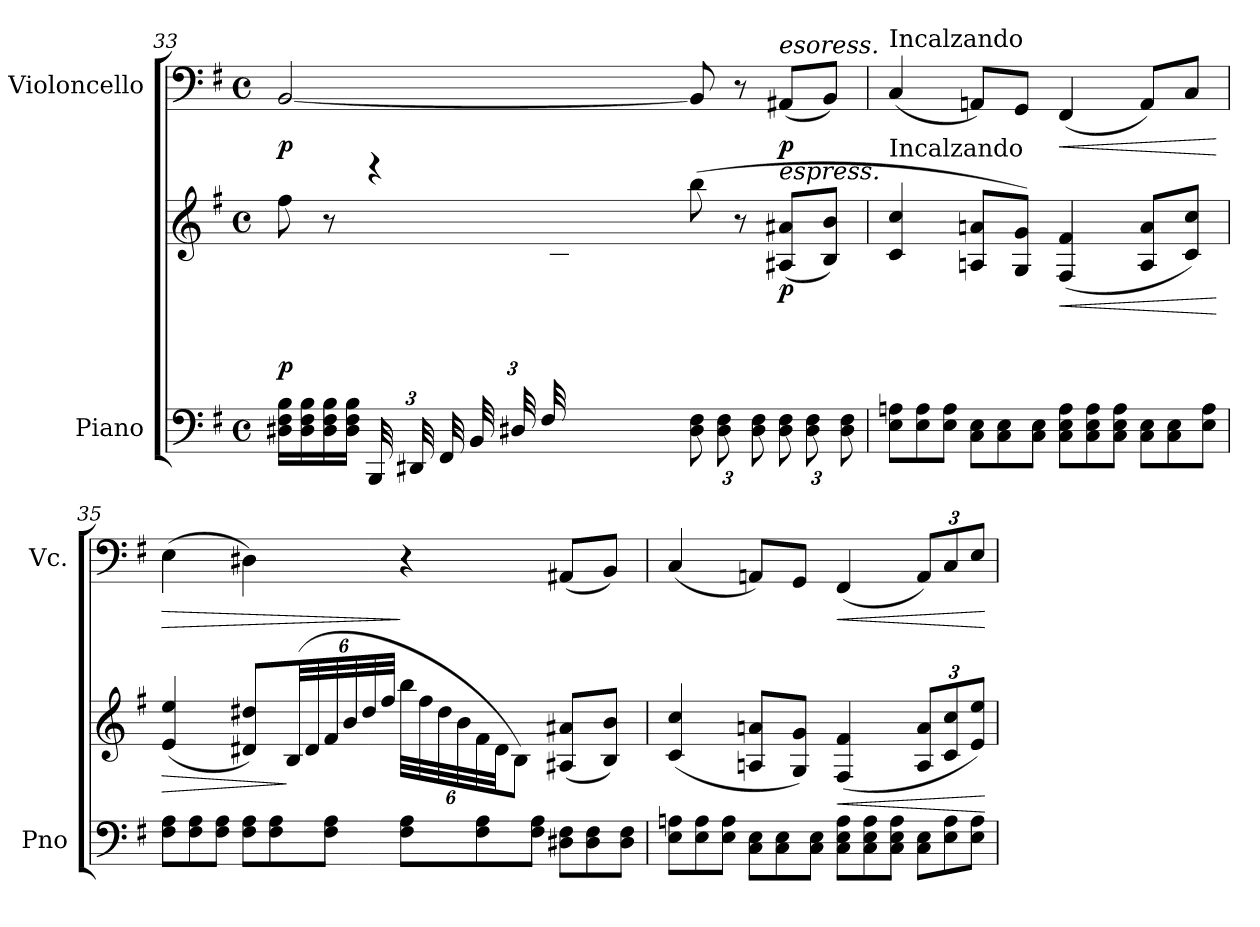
**kern	**kern	**dynam	**kern	**dynam
*part2	*part2	*part2	*part1	*part1
*staff3	*staff2	*staff2/3	*staff1	*staff1
*I"Piano	*	*	*I"Violoncello	*
*I'Pno	*	*	*I'Vc.	*
!!LO:PB:g=z
*clefF4	*clefG2	*	*clefF4	*
*k[f#]	*k[f#]	*	*k[f#]	*
*M4/4	*M4/4	*	*M4/4	*
*met(c)	*met(c)	*	*met(c)	*
=33	=33	=33	=33	=33
*	*^	*	*	*
!	!	!	!LO:DY:b	!	!LO:DY:b
16D#X\ 16F#\ 16B\LL	8ff#\	4.ryy	p	[2BB/	p
16D#\ 16F#\ 16B\	.	.	.	.	.
16D#\ 16F#\ 16B\	8r	.	.	.	.
16D#\ 16F#\ 16B\JJ	.	.	.	.	.
*Xbrackettup	*	*	*	*	*
(<48BBB/LLL	4r	.	.	.	.
48DD#X/	.	.	.	.	.
48FF#/	.	.	.	.	.
48BB/	.	.	.	.	.
48D#X/	.	.	.	.	.
48F#/	.	.	.	.	.
*	*	*Xbrackettup	*	*	*
8ryy	.	48B\	.	.	.
.	.	48d#X\	.	.	.
.	.	48f#\	.	.	.
.	.	48b\	.	.	.
.	.	48dd#X\	.	.	.
.	.	48ff#\JJJ	.	.	.
12D#\ 12F#\L	(8bb\	2ryy	.	8BB/]	.
12D#\ 12F#\	.	.	.	.	.
.	8r	.	.	8r	.
12D#\ 12F#\J	.	.	.	.	.
!	!	!	!	!LO:TX:a:i:t=esoress.	!
!	!LO:TX:a:i:t=espress.	!	!	!	!
!	!	!	!LO:DY:b	!	!LO:DY:b
12D#\ 12F#\L	(<8A#X/ 8a#X/L	.	p	(<8AA#X/L	p
12D#\ 12F#\	.	.	.	.	.
.	8B/ 8b/J)	.	.	8BB/J)	.
12D#\ 12F#\J	.	.	.	.	.
*	*v	*v	*	*	*
=34	=34	=34	=34	=34
*Xtuplet	*	*	*	*
!	!	!	!LO:TX:a:t=Incalzando	!
!	!LO:TX:a:t=Incalzando	!	!	!
12E\ 12An\L	4c/ 4cc/	.	(<4C/	.
12E\ 12A\	.	.	.	.
12E\ 12A\J	.	.	.	.
12C\ 12E\L	8An/ 8an/L	.	8AAn/L)	.
12C\ 12E\	.	.	.	.
.	8G/ 8g/J)	.	8GG/J	.
12C\ 12E\J	.	.	.	.
!	!	!LO:HP:b	!	!LO:HP:b
12C\ 12E\ 12A\L	(<4F#/ 4f#/	<	(<4FF#/	<
12C\ 12E\ 12A\	.	.	.	.
12C\ 12E\ 12A\J	.	.	.	.
12C\ 12E\L	8A/ 8a/L	.	8AA/L)	.
12C\ 12E\	.	.	.	.
.	8c/ 8cc/J)	.	8C/J	.
12E\ 12A\J	.	.	.	.
.	.	[	.	[
!!LO:LB:g=z
=35	=35	=35	=35	=35
!	!	!LO:HP:b	!	!LO:HP:b
12F#\ 12A\L	(<4e/ 4ee/	>	(>4E\	>
12F#\ 12A\	.	.	.	.
12F#\ 12A\J	.	.	.	.
12F#\ 12A\L	8d#X/ 8dd#X/L)	.	4D#X\)	.
12F#\ 12A\	.	.	.	.
.	(>48B/LL	]	.	.
.	48d#/	.	.	.
12F#\ 12A\J	48f#/	.	.	.
.	48b/	.	.	.
.	48dd#/	.	.	.
.	48ff#/JJJ	.	.	.
12F#\ 12A\L	48bb\LLL	.	4r	]
.	48ff#\	.	.	.
.	48dd#\	.	.	.
.	48b\	.	.	.
12F#\ 12A\	48f#\	.	.	.
.	48d#\JJ	.	.	.
.	8B\J)	.	.	.
12F#\ 12A\J	.	.	.	.
12D#X\ 12F#\L	(<8A#X/ 8a#X/L	.	(<8AA#X/L	.
12D#\ 12F#\	.	.	.	.
.	8B/ 8b/J)	.	8BB/J)	.
12D#\ 12F#\J	.	.	.	.
=36	=36	=36	=36	=36
12E\ 12An\L	(<4c/ 4cc/	.	(<4C/	.
12E\ 12A\	.	.	.	.
12E\ 12A\J	.	.	.	.
12C\ 12E\L	8An/ 8an/L	.	8AAn/L)	.
12C\ 12E\	.	.	.	.
.	8G/ 8g/J)	.	8GG/J	.
12C\ 12E\J	.	.	.	.
!	!	!LO:HP:b	!	!LO:HP:b
12C\ 12E\ 12A\L	(<4F#/ 4f#/	<	(<4FF#/	<
12C\ 12E\ 12A\	.	.	.	.
12C\ 12E\ 12A\J	.	.	.	.
*	*	*	*Xbrackettup	*
12C\ 12E\L	12A/ 12a/L	.	12AA/L)	.
12E\ 12A\	12c/ 12cc/	.	12C/	.
12E\ 12A\J	12e/ 12ee/J)	.	12E/J	.
.	.	[	.	[
=	=	=	=	=
*-	*-	*-	*-	*-
